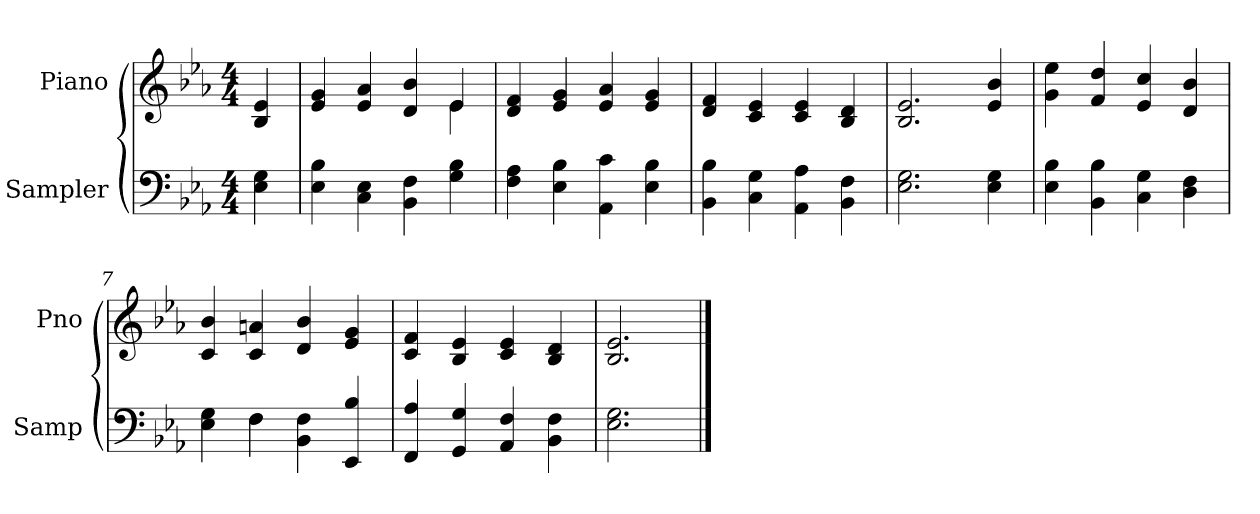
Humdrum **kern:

**kern	**kern
*part2	*part1
*staff2	*staff1
*I"Sampler	*I"Piano
*I'Samp	*I'Pno
*clefF4	*clefG2
*k[b-e-a-]	*k[b-e-a-]
*E-:	*E-:
*M4/4	*M4/4
=1	=1
4E- 4G	4B- 4e-
=2	=2
*	*^
4E- 4B-	4e- 4g	2.ryy
4C 4E-	4e- 4a-	.
4BB- 4F	4d 4b-	.
4G 4B-	4e-/	4e-
*	*v	*v
=3	=3
4F 4A-	4d 4f
4E- 4B-	4e- 4g
4AA- 4c	4e- 4a-
4E- 4B-	4e- 4g
=4	=4
4BB- 4B-	4d 4f
4C 4G	4c 4e-
4AA- 4A-	4c 4e-
4BB- 4F	4B- 4d
=5	=5
2.E- 2.G	2.B- 2.e-
4E- 4G	4e- 4b-
=6	=6
4E- 4B-	4g 4ee-
4BB- 4B-	4f 4dd
4C 4G	4e- 4cc
4D 4F	4d 4b-
=7	=7
*^	*
4E- 4G	4ryy	4c 4b-
4F\	4F	4c 4an
4BB- 4F	2ryy	4d 4b-
4EE- 4B-	.	4e- 4g
*v	*v	*
=8	=8
4FF 4A-	4c 4f
4GG 4G	4B- 4e-
4AA- 4F	4c 4e-
4BB- 4F	4B- 4d
=9	=9
2.E- 2.G	2.B- 2.e-
==	==
*-	*-
